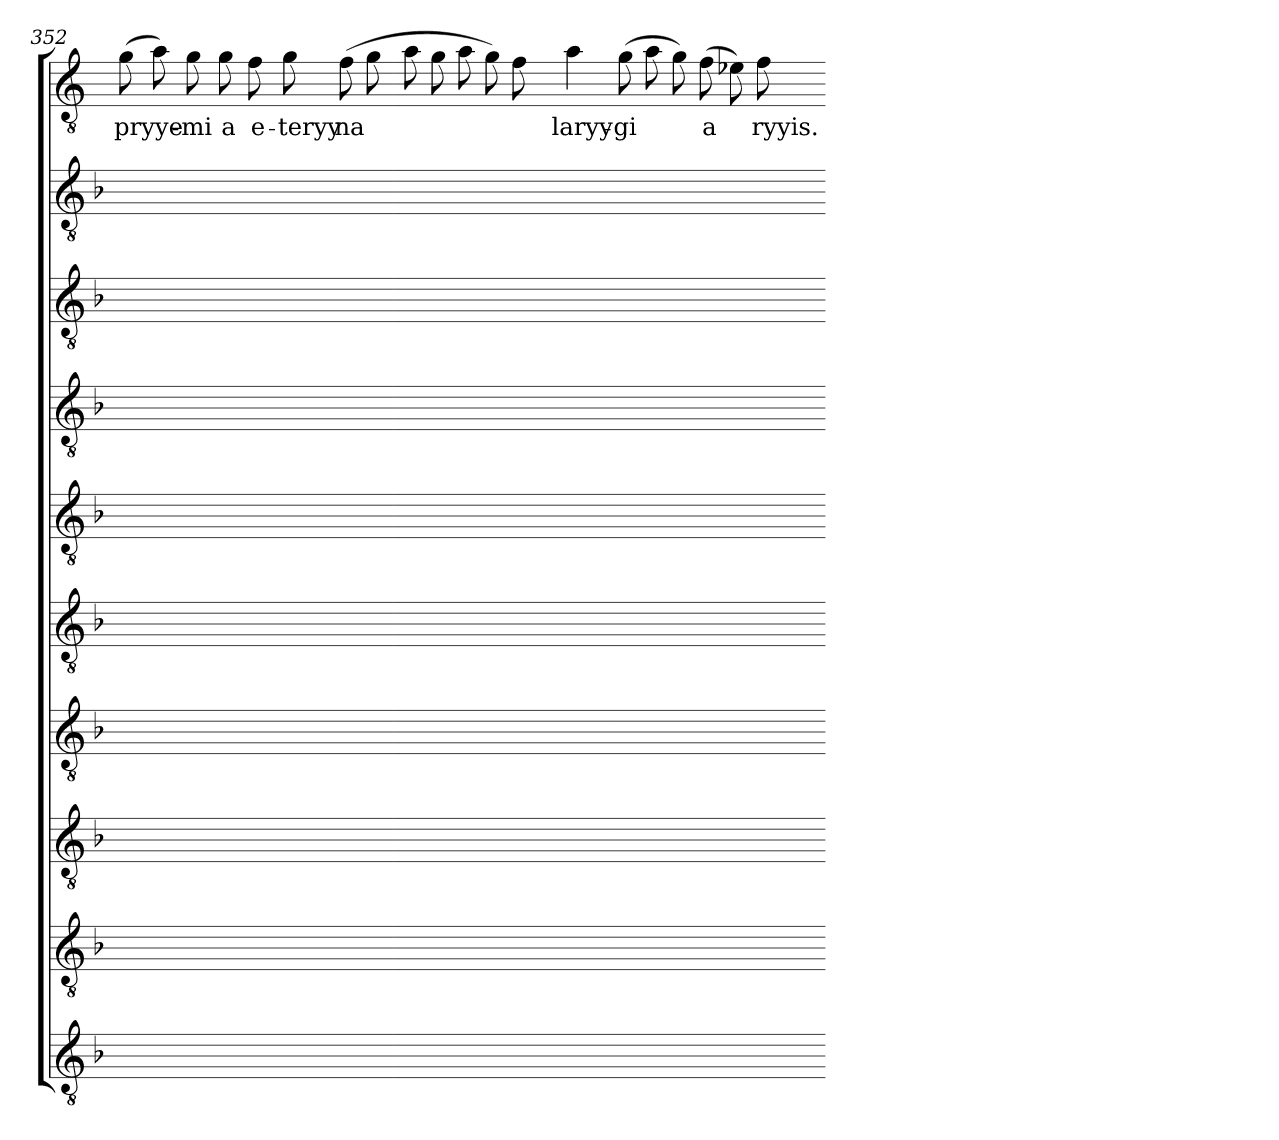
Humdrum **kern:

**kern	**kern	**kern	**kern	**kern	**kern	**kern	**kern	**kern	**kern	**text
*part10	*part9	*part8	*part7	*part6	*part5	*part4	*part3	*part2	*part1	*part1
*staff10	*staff9	*staff8	*staff7	*staff6	*staff5	*staff4	*staff3	*staff2	*staff1	*staff1
*clefGv2	*clefGv2	*clefGv2	*clefGv2	*clefGv2	*clefGv2	*clefGv2	*clefGv2	*clefGv2	*clefGv2	*
*k[b-]	*k[b-]	*k[b-]	*k[b-]	*k[b-]	*k[b-]	*k[b-]	*k[b-]	*k[b-]	*k[]	*
=352	=352	=352	=352	=352	=352	=352	=352	=352	=352	=352
1ryy	1ryy	1ryy	1ryy	1ryy	1ryy	1ryy	1ryy	1ryy	(8g	pryye-
.	.	.	.	.	.	.	.	.	8a)	.
.	.	.	.	.	.	.	.	.	8g	mi
.	.	.	.	.	.	.	.	.	8g	-a
.	.	.	.	.	.	.	.	.	8f	e-
.	.	.	.	.	.	.	.	.	8g	teryy
.	.	.	.	.	.	.	.	.	(8f	-na
.	.	.	.	.	.	.	.	.	8g	.
=353-	=353-	=353-	=353-	=353-	=353-	=353-	=353-	=353-	=353-	=353-
1ryy	1ryy	1ryy	1ryy	1ryy	1ryy	1ryy	1ryy	1ryy	8a	.
.	.	.	.	.	.	.	.	.	8g	.
.	.	.	.	.	.	.	.	.	8a	.
.	.	.	.	.	.	.	.	.	8g)	.
.	.	.	.	.	.	.	.	.	8f	.
.	.	.	.	.	.	.	.	.	8ryy	.
.	.	.	.	.	.	.	.	.	4a	laryy-
=354-	=354-	=354-	=354-	=354-	=354-	=354-	=354-	=354-	=354-	=354-
1ryy	1ryy	1ryy	1ryy	1ryy	1ryy	1ryy	1ryy	1ryy	(8g	gi
.	.	.	.	.	.	.	.	.	8a	.
.	.	.	.	.	.	.	.	.	8g)	.
.	.	.	.	.	.	.	.	.	(8f	a
.	.	.	.	.	.	.	.	.	8e-)	.
.	.	.	.	.	.	.	.	.	8f	-ryyis.
.	.	.	.	.	.	.	.	.	4ryy	.
=-	=-	=-	=-	=-	=-	=-	=-	=-	=-	=-
*-	*-	*-	*-	*-	*-	*-	*-	*-	*-	*-
